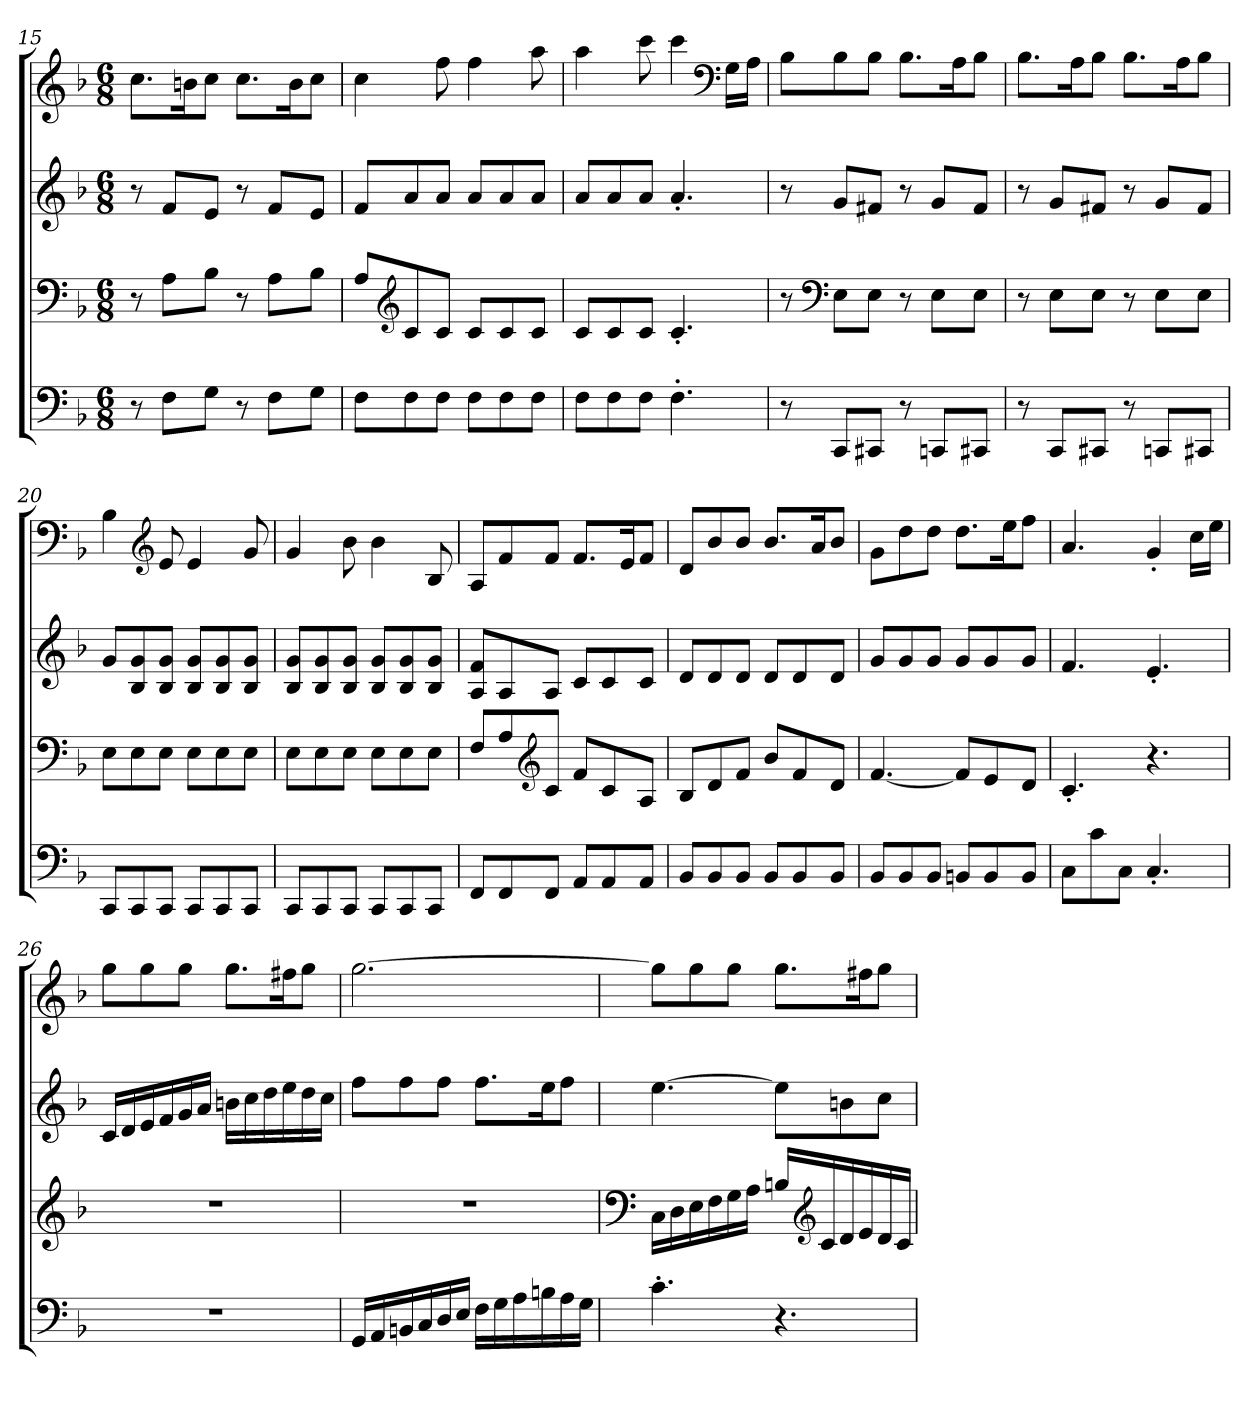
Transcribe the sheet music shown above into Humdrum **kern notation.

**kern	**kern	**kern	**kern
*part4	*part3	*part2	*part1
*staff4	*staff3	*staff2	*staff1
*clefF4	*clefF4	*clefG2	*clefG2
*k[b-]	*k[b-]	*k[b-]	*k[b-]
*F:	*F:	*F:	*F:
*M6/8	*M6/8	*M6/8	*M6/8
=15	=15	=15	=15
8r	8r	8r	8.cc\L
8F\L	8A\L	8f/L	.
.	.	.	16bn\K
8G\J	8B-\J	8e/J	8cc\J
8r	8r	8r	8.cc\L
8F\L	8A\L	8f/L	.
.	.	.	16b\K
8G\J	8B-\J	8e/J	8cc\J
=16	=16	=16	=16
8F\L	8A/L	8f/L	4cc\
*	*clefG2	*	*
8F\	8c/	8a/	.
8F\J	8c/J	8a/J	8ff\
8F\L	8c/L	8a/L	4ff\
8F\	8c/	8a/	.
8F\J	8c/J	8a/J	8aa\
=17	=17	=17	=17
8F\L	8c/L	8a/L	4aa\
8F\	8c/	8a/	.
8F\J	8c/J	8a/J	8ccc\
4.F'\	4.c'/	4.a'/	4ccc\
*	*	*	*clefF4
.	.	.	16G\LL
.	.	.	16A\JJ
=18	=18	=18	=18
8r	8r	8r	8B-\L
*	*clefF4	*	*
8CC/L	8E\L	8g/L	8B-\
8CC#X/J	8E\J	8f#X/J	8B-\J
8r	8r	8r	8.B-\L
8CCn/L	8E\L	8g/L	.
.	.	.	16A\K
8CC#X/J	8E\J	8f#/J	8B-\J
=19	=19	=19	=19
8r	8r	8r	8.B-\L
8CC/L	8E\L	8g/L	.
.	.	.	16A\K
8CC#X/J	8E\J	8f#X/J	8B-\J
8r	8r	8r	8.B-\L
8CCn/L	8E\L	8g/L	.
.	.	.	16A\K
8CC#X/J	8E\J	8f#/J	8B-\J
=20	=20	=20	=20
8CC/L	8E\L	8g/L	4B-\
8CC/	8E\	8B-/ 8g/	.
*	*	*	*clefG2
8CC/J	8E\J	8B-/ 8g/J	8e/
8CC/L	8E\L	8B-/ 8g/L	4e/
8CC/	8E\	8B-/ 8g/	.
8CC/J	8E\J	8B-/ 8g/J	8g/
=21	=21	=21	=21
8CC/L	8E\L	8B-/ 8g/L	4g/
8CC/	8E\	8B-/ 8g/	.
8CC/J	8E\J	8B-/ 8g/J	8b-\
8CC/L	8E\L	8B-/ 8g/L	4b-\
8CC/	8E\	8B-/ 8g/	.
8CC/J	8E\J	8B-/ 8g/J	8B-/
=22	=22	=22	=22
8FF/L	8F/L	8A/ 8f/L	8A/L
8FF/	8A/	8A/	8f/
*	*clefG2	*	*
8FF/J	8c/J	8A/J	8f/J
8AA/L	8f/L	8c/L	8.f/L
8AA/	8c/	8c/	.
.	.	.	16e/K
8AA/J	8A/J	8c/J	8f/J
=23	=23	=23	=23
8BB-/L	8B-/L	8d/L	8d/L
8BB-/	8d/	8d/	8b-/
8BB-/J	8f/J	8d/J	8b-/J
8BB-/L	8b-/L	8d/L	8.b-/L
8BB-/	8f/	8d/	.
.	.	.	16a/K
8BB-/J	8d/J	8d/J	8b-/J
=24	=24	=24	=24
8BB-/L	[4.f/	8g/L	8g\L
8BB-/	.	8g/	8dd\
8BB-/J	.	8g/J	8dd\J
8BBn/L	8f/L]	8g/L	8.dd\L
8BB/	8e/	8g/	.
.	.	.	16ee\K
8BB/J	8d/J	8g/J	8ff\J
=25	=25	=25	=25
8C\L	4.c'/	4.f/	4.a/
8c\	.	.	.
8C\J	.	.	.
4.C'/	4.r	4.e'/	4g'/
.	.	.	16cc\LL
.	.	.	16ee\JJ
=26	=26	=26	=26
2.r	2.r	16c/LL	8gg\L
.	.	16d/	.
.	.	16e/	8gg\
.	.	16f/	.
.	.	16g/	8gg\J
.	.	16a/JJ	.
.	.	16bn\LL	8.gg\L
.	.	16cc\	.
.	.	16dd\	.
.	.	16ee\	16ff#X\K
.	.	16dd\	8gg\J
.	.	16cc\JJ	.
=27	=27	=27	=27
16GG/LL	2.r	8ff\L	[2.gg\
16AA/	.	.	.
16BBn/	.	8ff\	.
16C/	.	.	.
16D/	.	8ff\J	.
16E/JJ	.	.	.
16F\LL	.	8.ff\L	.
16G\	.	.	.
16A\	.	.	.
16Bn\	.	16ee\K	.
16A\	.	8ff\J	.
16G\JJ	.	.	.
=28	=28	=28	=28
*	*clefF4	*	*
4.c'\	16C\LL	[4.ee\	8gg\L]
.	16D\	.	.
.	16E\	.	8gg\
.	16F\	.	.
.	16G\	.	8gg\J
.	16A\JJ	.	.
4.r	16Bn/LL	8ee\L]	8.gg\L
*	*clefG2	*	*
.	16c/	.	.
.	16d/	8bn\	.
.	16e/	.	16ff#X\K
.	16d/	8cc\J	8gg\J
.	16c/JJ	.	.
=	=	=	=
*-	*-	*-	*-
